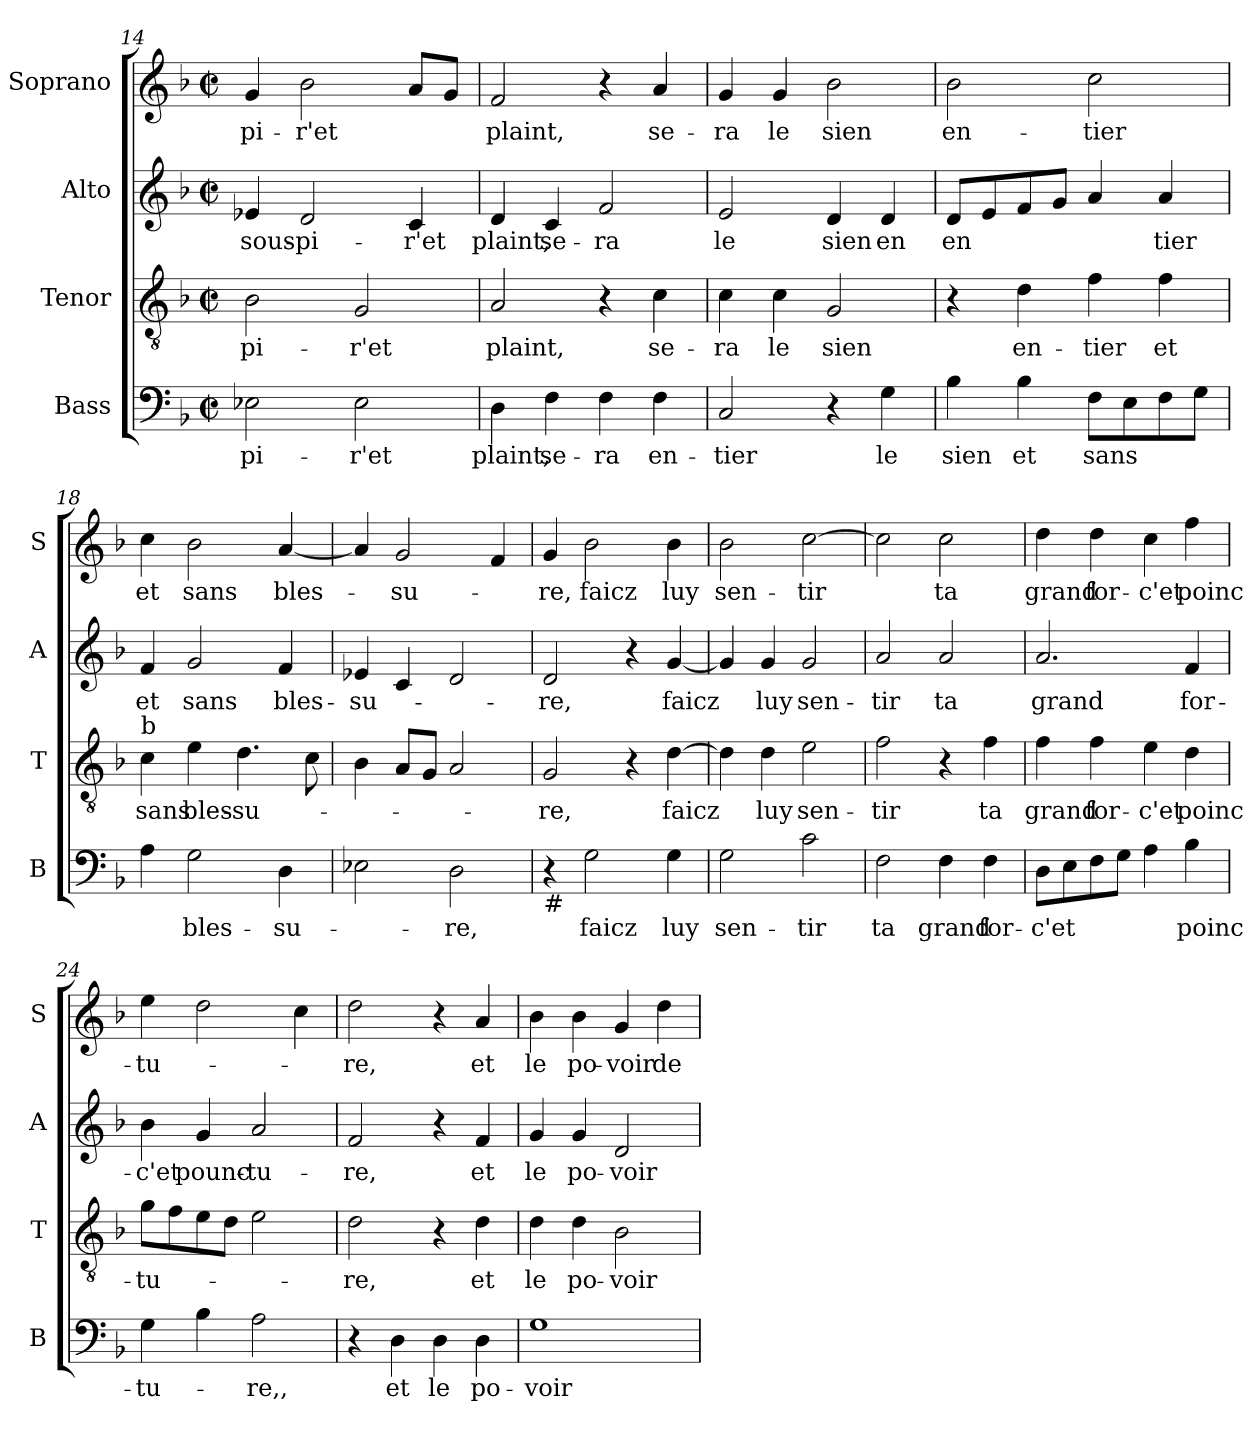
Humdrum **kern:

**kern	**text	**kern	**text	**kern	**text	**kern	**text
*part4	*part4	*part3	*part3	*part2	*part2	*part1	*part1
*staff4	*staff4	*staff3	*staff3	*staff2	*staff2	*staff1	*staff1
*I"Bass	*	*I"Tenor	*	*I"Alto	*	*I"Soprano	*
*I'B	*	*I'T	*	*I'A	*	*I'S	*
*clefF4	*	*clefGv2	*	*clefG2	*	*clefG2	*
*k[b-]	*	*k[b-]	*	*k[b-]	*	*k[b-]	*
*F:	*	*F:	*	*F:	*	*F:	*
*M2/2	*	*M2/2	*	*M2/2	*	*M2/2	*
*met(c|)	*	*met(c|)	*	*met(c|)	*	*met(c|)	*
=14	=14	=14	=14	=14	=14	=14	=14
!	!LO:LY:b	!	!LO:LY:b	!	!LO:LY:b	!	!LO:LY:b
2E-X\	-pi-	2B-\	-pi-	4e-X/	sous-	4g/	-pi-
!	!	!	!	!	!LO:LY:b	!	!LO:LY:b
.	.	.	.	2d/	-pi-	2b-\	-r'et
!	!LO:LY:b	!	!LO:LY:b	!	!	!	!
2E-\	-r'et	2G/	-r'et	.	.	.	.
!	!	!	!	!	!LO:LY:b	!	!
.	.	.	.	4c/	-r'et	8a/L	.
.	.	.	.	.	.	8g/J	.
=15	=15	=15	=15	=15	=15	=15	=15
!	!LO:LY:b	!	!LO:LY:b	!	!LO:LY:b	!	!LO:LY:b
4D\	plaint,	2A/	plaint,	4d/	plaint,	2f/	plaint,
!	!LO:LY:b	!	!	!	!LO:LY:b	!	!
4F\	se-	.	.	4c/	se-	.	.
!	!LO:LY:b	!	!	!	!LO:LY:b	!	!
4F\	-ra	4r	.	2f/	-ra	4r	.
!	!LO:LY:b	!	!LO:LY:b	!	!	!	!LO:LY:b
4F\	en-	4c\	se-	.	.	4a/	se-
!!LO:LB:g=z
=16	=16	=16	=16	=16	=16	=16	=16
!	!LO:LY:b	!	!LO:LY:b	!	!LO:LY:b	!	!LO:LY:b
2C/	-tier	4c\	-ra	2e/	le	4g/	-ra
!	!	!	!LO:LY:b	!	!	!	!LO:LY:b
.	.	4c\	le	.	.	4g/	le
!	!	!	!LO:LY:b	!	!LO:LY:b	!	!LO:LY:b
4r	.	2G/	sien	4d/	sien	2b-\	sien
!	!LO:LY:b	!	!	!	!LO:LY:b	!	!
4G\	le	.	.	4d/	en	.	.
=17	=17	=17	=17	=17	=17	=17	=17
!	!LO:LY:b	!	!	!	!LO:LY:b	!	!LO:LY:b
4B-\	sien	4r	.	8d/L	en	2b-\	en-
.	.	.	.	8e/	.	.	.
!	!LO:LY:b	!	!LO:LY:b	!	!	!	!
4B-\	et	4d\	en-	8f/	.	.	.
.	.	.	.	8g/J	.	.	.
!	!LO:LY:b	!	!LO:LY:b	!	!	!	!LO:LY:b
8F\L	sans	4f\	-tier	4a/	.	2cc\	-tier
8E\	.	.	.	.	.	.	.
!	!	!	!LO:LY:b	!	!LO:LY:b	!	!
8F\	.	4f\	et	4a/	tier	.	.
8G\J	.	.	.	.	.	.	.
=18	=18	=18	=18	=18	=18	=18	=18
!	!	!LO:TX:a:t=b	!	!	!	!	!
!	!	!	!LO:LY:b	!	!LO:LY:b	!	!LO:LY:b
4A\	.	4c\	sans	4f/	et	4cc\	et
!	!LO:LY:b	!	!LO:LY:b	!	!LO:LY:b	!	!LO:LY:b
2G\	bles-	4e\	bles-	2g/	sans	2b-\	sans
!	!	!	!LO:LY:b	!	!	!	!
.	.	4.d\	-su-	.	.	.	.
!	!LO:LY:b	!	!	!	!LO:LY:b	!	!LO:LY:b
4D\	-su-	.	.	4f/	bles-	[4a/	bles-
.	.	8c\	.	.	.	.	.
=19	=19	=19	=19	=19	=19	=19	=19
!	!	!	!	!	!LO:LY:b	!	!
2E-X\	.	4B-\	.	4e-X/	-su-	4a/]	.
!	!	!	!	!	!	!	!LO:LY:b
.	.	8A/L	.	4c/	.	2g/	-su-
.	.	8G/J	.	.	.	.	.
!	!LO:LY:b	!	!	!	!	!	!
2D\	-re,	2A/	.	2d/	.	.	.
.	.	.	.	.	.	4f/	.
=20	=20	=20	=20	=20	=20	=20	=20
!LO:TX:b:t=#	!	!	!	!	!	!	!
!	!	!	!LO:LY:b	!	!LO:LY:b	!	!LO:LY:b
4r	.	2G/	-re,	2d/	-re,	4g/	-re,
!	!LO:LY:b	!	!	!	!	!	!LO:LY:b
2G\	faicz	.	.	.	.	2b-\	faicz
.	.	4r	.	4r	.	.	.
!	!LO:LY:b	!	!LO:LY:b	!	!LO:LY:b	!	!LO:LY:b
4G\	luy	[4d\	faicz	[4g/	faicz	4b-\	luy
!!LO:LB:g=z
=21	=21	=21	=21	=21	=21	=21	=21
!	!LO:LY:b	!	!	!	!	!	!LO:LY:b
2G\	sen-	4d\]	.	4g/]	.	2b-\	sen-
!	!	!	!LO:LY:b	!	!LO:LY:b	!	!
.	.	4d\	luy	4g/	luy	.	.
!	!LO:LY:b	!	!LO:LY:b	!	!LO:LY:b	!	!LO:LY:b
2c\	-tir	2e\	sen-	2g/	sen-	[2cc\	-tir
=22	=22	=22	=22	=22	=22	=22	=22
!	!LO:LY:b	!	!LO:LY:b	!	!LO:LY:b	!	!
2F\	ta	2f\	-tir	2a/	-tir	2cc\]	.
!	!LO:LY:b	!	!	!	!LO:LY:b	!	!LO:LY:b
4F\	grand	4r	.	2a/	ta	2cc\	ta
!	!LO:LY:b	!	!LO:LY:b	!	!	!	!
4F\	for-	4f\	ta	.	.	.	.
=23	=23	=23	=23	=23	=23	=23	=23
!	!LO:LY:b	!	!LO:LY:b	!	!LO:LY:b	!	!LO:LY:b
8D\L	-c'et	4f\	grand	2.a/	grand	4dd\	grand
8E\	.	.	.	.	.	.	.
!	!	!	!LO:LY:b	!	!	!	!LO:LY:b
8F\	.	4f\	for-	.	.	4dd\	for-
8G\J	.	.	.	.	.	.	.
!	!	!	!LO:LY:b	!	!	!	!LO:LY:b
4A\	.	4e\	-c'et	.	.	4cc\	-c'et
!	!LO:LY:b	!	!LO:LY:b	!	!LO:LY:b	!	!LO:LY:b
4B-\	poinc-	4d\	poinc-	4f/	for-	4ff\	poinc-
=24	=24	=24	=24	=24	=24	=24	=24
!	!LO:LY:b	!	!LO:LY:b	!	!LO:LY:b	!	!LO:LY:b
4G\	-tu-	8g\L	-tu-	4b-\	-c'et	4ee\	-tu-
.	.	8f\	.	.	.	.	.
!	!	!	!	!	!LO:LY:b	!	!
4B-\	.	8e\	.	4g/	pounc-	2dd\	.
.	.	8d\J	.	.	.	.	.
!	!LO:LY:b	!	!	!	!LO:LY:b	!	!
2A\	-re,,	2e\	.	2a/	-tu-	.	.
.	.	.	.	.	.	4cc\	.
=25	=25	=25	=25	=25	=25	=25	=25
!	!	!	!LO:LY:b	!	!LO:LY:b	!	!LO:LY:b
4r	.	2d\	-re,	2f/	-re,	2dd\	-re,
!	!LO:LY:b	!	!	!	!	!	!
4D\	et	.	.	.	.	.	.
!	!LO:LY:b	!	!	!	!	!	!
4D\	le	4r	.	4r	.	4r	.
!	!LO:LY:b	!	!LO:LY:b	!	!LO:LY:b	!	!LO:LY:b
4D\	po-	4d\	et	4f/	et	4a/	et
!!LO:PB:g=z
=26	=26	=26	=26	=26	=26	=26	=26
!	!LO:LY:b	!	!LO:LY:b	!	!LO:LY:b	!	!LO:LY:b
1G	-voir	4d\	le	4g/	le	4b-\	le
!	!	!	!LO:LY:b	!	!LO:LY:b	!	!LO:LY:b
.	.	4d\	po-	4g/	po-	4b-\	po-
!	!	!	!LO:LY:b	!	!LO:LY:b	!	!LO:LY:b
.	.	2B-\	-voir	2d/	-voir	4g/	-voir
!	!	!	!	!	!	!	!LO:LY:b
.	.	.	.	.	.	4dd\	de
=	=	=	=	=	=	=	=
*-	*-	*-	*-	*-	*-	*-	*-
